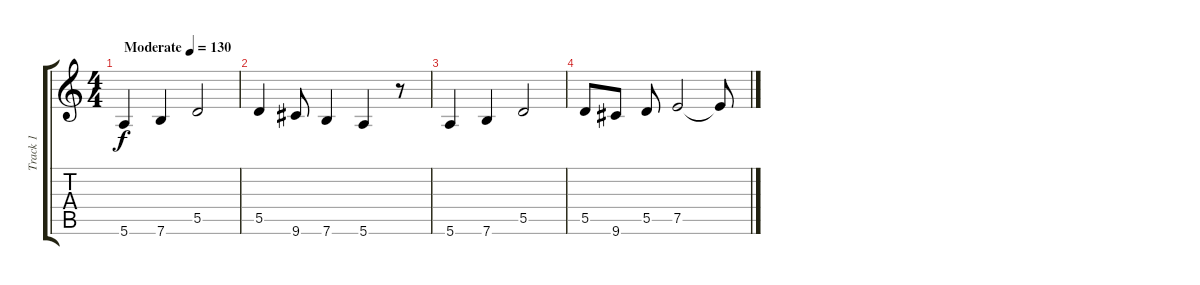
\track ("Track 1" "Track 1") {instrument overdrivenguitar}
\staff {score tabs}
\tuning (E4 B3 G3 D3 A2 E2) {hide}
\ts (4 4)
\tempo (130 "Moderate")
\clef g2
\ks c
5.6.4{dy f instrument overdrivenguitar} 7.6.4 5.5.2 |
5.5.4 9.6.8 7.6.4 5.6.4 r.8 |
5.6.4 7.6.4 5.5.2 |
5.5.8 9.6.8 5.5.8 7.5.2 7.5{t}.8
